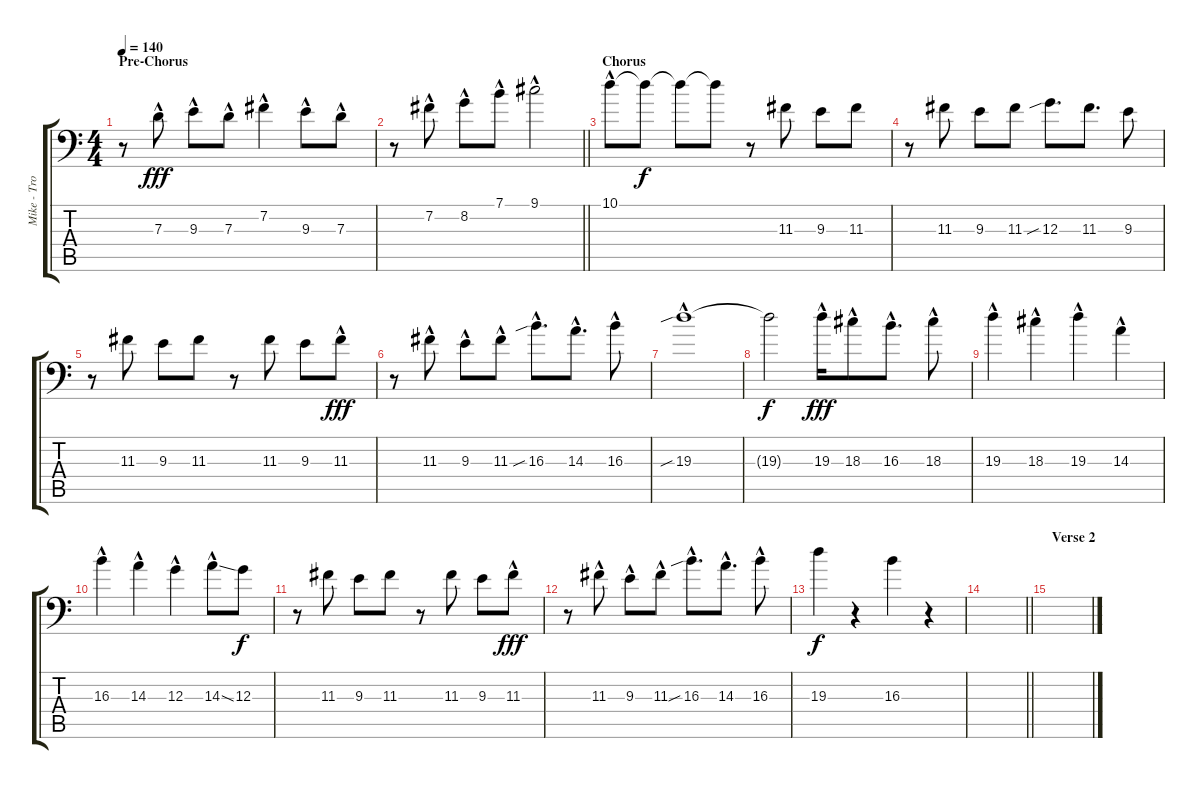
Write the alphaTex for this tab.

\track ("Mike - Trombone" "Mike - Tro") {instrument trombone}
\staff {score tabs}
\tuning (E4 B3 G3 D3 A2 A1) {hide}
\ts (4 4)
\section ("" "Pre-Chorus")
\tempo 140
\clef f4
\ks c
r.8{dy f} 7.3{hac}.8{dy fff} 9.3{hac}.8 7.3{hac}.8 7.2{hac}.4 9.3{hac}.8 7.3{hac}.8 |
\barLineRight lightlight
r.8 7.2{hac}.8 8.2{hac}.8 7.1{hac}.8 9.1{hac}.2 |
\section ("" "Chorus")
10.1{hac}.8 10.1{t}.8{dy f} 10.1{t}.8 10.1{t}.8 r.8 11.3.8 9.3.8 11.3.8 |
r.8 11.3.8 9.3.8 11.3.8 12.3{sib}.8{d} 11.3.8{d} 9.3.8 |
r.8 11.3.8 9.3.8 11.3.8 r.8 11.3.8 9.3.8 11.3{hac}.8{dy fff} |
r.8 11.3{hac}.8 9.3{hac}.8 11.3{hac}.8 16.3{sib hac}.8{d} 14.3{hac}.8{d} 16.3{hac}.8 |
19.3{sib hac}.1 |
19.3{t}.2{dy f} 19.3{hac}.16{dy fff} 18.3{hac}.8 16.3{hac}.8{d} 18.3{hac}.8 |
19.3{hac}.4 18.3{hac}.4 19.3{hac}.4 14.3{hac}.4 |
16.3{hac}.4 14.3{hac}.4 12.3{hac}.4 14.3{ss hac}.8 12.3.8{dy f} |
r.8 11.3.8 9.3.8 11.3.8 r.8 11.3.8 9.3.8 11.3{hac}.8{dy fff} |
r.8 11.3{hac}.8 9.3{hac}.8 11.3{hac}.8 16.3{sib hac}.8{d} 14.3{hac}.8{d} 16.3{hac}.8 |
19.3.4{dy f} r.4 16.3.4 r.4 |
\barLineRight lightlight
|
\section ("" "Verse 2")
